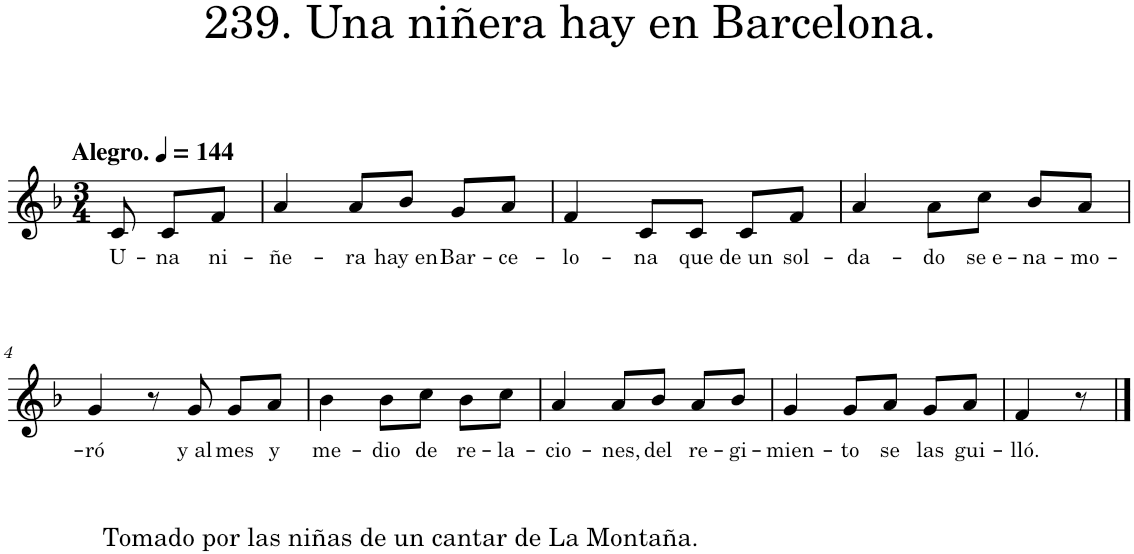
**kern	**text
*part1	*part1
*staff1	*staff1
*I"Piano	*
*I'Pno.	*
*clefG2	*
*k[b-]	*
*M3/4	*
*MM144	*
=	=
!LO:TX:a:B:t=Alegro.	!
!	!LO:LY:b
8c/	U-
!	!LO:LY:b
8c/L	-na
!	!LO:LY:b
8f/J	ni-
=1	=1
!	!LO:LY:b
4a/	-ñe-
!	!LO:LY:b
8a/L	-ra
!	!LO:LY:b
8b-/J	hay en
!	!LO:LY:b
8g/L	Bar-
!	!LO:LY:b
8a/J	-ce-
=2	=2
!	!LO:LY:b
4f/	-lo-
!	!LO:LY:b
8c/L	-na
!	!LO:LY:b
8c/J	que
!	!LO:LY:b
8c/L	de un
!	!LO:LY:b
8f/J	sol-
=3	=3
!	!LO:LY:b
4a/	-da-
!	!LO:LY:b
8a\L	-do
!	!LO:LY:b
8cc\J	se e-
!	!LO:LY:b
8b-/L	-na-
!	!LO:LY:b
8a/J	-mo-
!!LO:LB:g=z
=4	=4
!LO:TX:b:t=Tomado por las niñas de un cantar de La Montaña.	!
!	!LO:LY:b
4g/	-ró
8r	.
!	!LO:LY:b
8g/	y al
!	!LO:LY:b
8g/L	mes
!	!LO:LY:b
8a/J	y
=5	=5
!	!LO:LY:b
4b-\	me-
!	!LO:LY:b
8b-\L	-dio
!	!LO:LY:b
8cc\J	de
!	!LO:LY:b
8b-\L	re-
!	!LO:LY:b
8cc\J	-la-
=6	=6
!	!LO:LY:b
4a/	-cio-
!	!LO:LY:b
8a/L	-nes,
!	!LO:LY:b
8b-/J	del
!	!LO:LY:b
8a/L	re-
!	!LO:LY:b
8b-/J	-gi-
=7	=7
!	!LO:LY:b
4g/	-mien-
!	!LO:LY:b
8g/L	-to
!	!LO:LY:b
8a/J	se
!	!LO:LY:b
8g/L	las
!	!LO:LY:b
8a/J	gui-
=8	=8
!	!LO:LY:b
4f/	-lló.
8r	.
==	==
*-	*-
